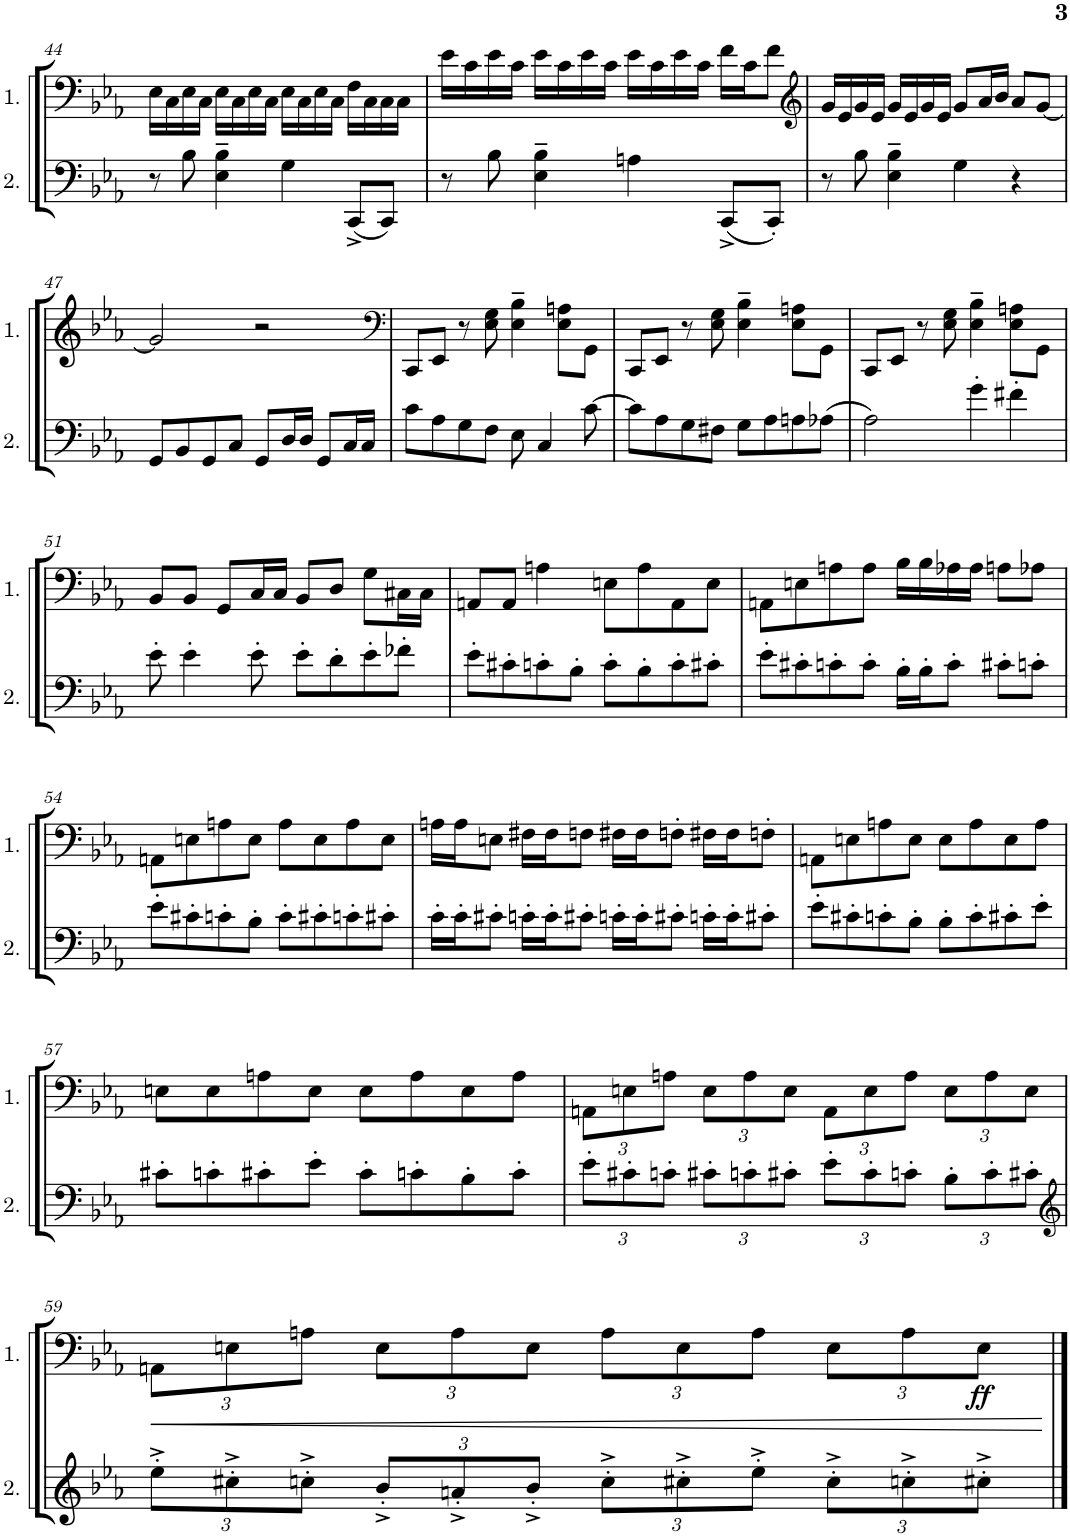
**kern	**kern	**dynam
*part2	*part1	*part1
*staff2	*staff1	*staff1
*I"Cello 2	*I"Cello 1	*
!!LO:PB:g=z
*clefG2	*clefF4	*
*k[b-e-a-]	*k[b-e-a-]	*
*M4/4	*M4/4	*
*met(c)	*met(c)	*
=44	=44	=44
8r	16E-\LL	.
.	16C\	.
8B-\	16E-\	.
.	16C\JJ	.
4E-\~ 4B-\~	16E-\LL	.
.	16C\	.
.	16E-\	.
.	16C\JJ	.
4G\	16E-\LL	.
.	16C\	.
.	16E-\	.
.	16C\JJ	.
(8CC^/L	16F\LL	.
.	16C\	.
8CC/J)	16C\	.
.	16C\JJ	.
=45	=45	=45
8r	16e-\LL	.
.	16c\	.
8B-\	16e-\	.
.	16c\JJ	.
4E-\~ 4B-\~	16e-\LL	.
.	16c\	.
.	16e-\	.
.	16c\JJ	.
4An\	16e-\LL	.
.	16c\	.
.	16e-\	.
.	16c\JJ	.
(8CC^/L	16f\LL	.
.	16c\J	.
8CC'/J)	8f\J	.
=46	=46	=46
*	*clefG2	*
8r	16g/LL	.
.	16e-/	.
8B-\	16g/	.
.	16e-/JJ	.
4E-\~ 4B-\~	16g/LL	.
.	16e-/	.
.	16g/	.
.	16e-/JJ	.
4G\	8g/L	.
.	16a-/L	.
.	16b-/JJ	.
4r	8a-/L	.
.	[8g/J	.
!!LO:LB:g=z
=47	=47	=47
8GG/L	2g/]	.
8BB-/	.	.
8GG/	.	.
8C/J	.	.
8GG/L	2r	.
16D/L	.	.
16D/JJ	.	.
8GG/L	.	.
16C/L	.	.
16C/JJ	.	.
=48	=48	=48
*	*clefF4	*
8c\L	8CC/L	.
8A-\	8EE-/J	.
8G\	8r	.
8F\J	8E-\ 8G\	.
8E-\	4E-\~ 4B-\~	.
4C/	.	.
.	8E-\ 8An\L	.
[8c\	8GG\J	.
=49	=49	=49
8c\L]	8CC/L	.
8A-\	8EE-/J	.
8G\	8r	.
8F#X\J	8E-\ 8G\	.
8G\L	4E-\~ 4B-\~	.
8A-\	.	.
8An\	8E-\ 8An\L	.
(8A-X\J	8GG\J	.
=50	=50	=50
2A-\)	8CC/L	.
.	8EE-/J	.
.	8r	.
.	8E-\ 8G\	.
4g'\	4E-\~ 4B-\~	.
4f#X'\	8E-\ 8An\L	.
.	8GG\J	.
!!LO:LB:g=z
=51	=51	=51
8e-'\	8BB-/L	.
4e-'\	8BB-/J	.
.	8GG/L	.
8e-'\	16C/L	.
.	16C/JJ	.
8e-'\L	8BB-/L	.
8d'\	8D/J	.
8e-'\	8G\L	.
8f-X'\J	16C#X\L	.
.	16C#\JJ	.
=52	=52	=52
8e-'\L	8AAn/L	.
8c#X'\	8AA/J	.
8cn'\	4An\	.
8B-'\J	.	.
8c'\L	8En\L	.
8B-'\	8A\	.
8c'\	8AA\	.
8c#X'\J	8E\J	.
=53	=53	=53
8e-'\L	8AAn\L	.
8c#X'\	8En\	.
8cn'\	8An\	.
8c'\J	8A\J	.
16B-'\LL	16B-\LL	.
16B-'\J	16B-\	.
8c'\J	16A-X\	.
.	16A-\JJ	.
8c#X'\L	8An\L	.
8cn'\J	8A-X\J	.
!!LO:LB:g=z
=54	=54	=54
8e-'\L	8AAn\L	.
8c#X'\	8En\	.
8cn'\	8An\	.
8B-'\J	8E\J	.
8c'\L	8A\L	.
8c#X'\	8E\	.
8cn'\	8A\	.
8c#X'\J	8E\J	.
=55	=55	=55
16c'\LL	16An\LL	.
16c'\J	16A\J	.
8c#X'\J	8En\J	.
16cn'\LL	16F#X\LL	.
16c'\J	16F#\J	.
8c#X'\J	8Fn\J	.
16cn'\LL	16F#X\LL	.
16c'\J	16F#\J	.
8c#X'\J	8Fn'\J	.
16cn'\LL	16F#X\LL	.
16c'\J	16F#\J	.
8c#X'\J	8Fn'\J	.
=56	=56	=56
8e-'\L	8AAn\L	.
8c#X'\	8En\	.
8cn'\	8An\	.
8B-'\J	8E\J	.
8B-'\L	8E\L	.
8c'\	8A\	.
8c#X'\	8E\	.
8e-'\J	8A\J	.
!!LO:LB:g=z
=57	=57	=57
8c#X'\L	8En\L	.
8cn'\	8E\	.
8c#X'\	8An\	.
8e-'\J	8E\J	.
8c#'\L	8E\L	.
8cn'\	8A\	.
8B-'\	8E\	.
8c'\J	8A\J	.
=58	=58	=58
*Xbrackettup	*Xbrackettup	*
12e-'\L	12AAn\L	.
12c#X'\	12En\	.
12cn'\J	12An\J	.
12c#X'\L	12E\L	.
12cn'\	12A\	.
12c#X'\J	12E\J	.
12e-'\L	12AA\L	.
12c#'\	12E\	.
12cn'\J	12A\J	.
12B-'\L	12E\L	.
12c'\	12A\	.
12c#X'\J	12E\J	.
!!LO:LB:g=z
=59	=59	=59
*clefG2	*	*
!	!	!LO:HP:b
12ee-'^\L	12AAn\L	<
12cc#X'^\	12En\	.
12ccn'^\J	12An\J	.
12b-'^/L	12E\L	.
12an'^/	12A\	.
12b-'^/J	12E\J	.
12cc'^\L	12A\L	.
12cc#X'^\	12E\	.
12ee-'^\J	12A\J	.
12cc#'^\L	12E\L	.
12ccn'^\	12A\	.
!	!	!LO:DY:b
12cc#X'^\J	12E\J	ff
.	.	[
==	==	==
*-	*-	*-
